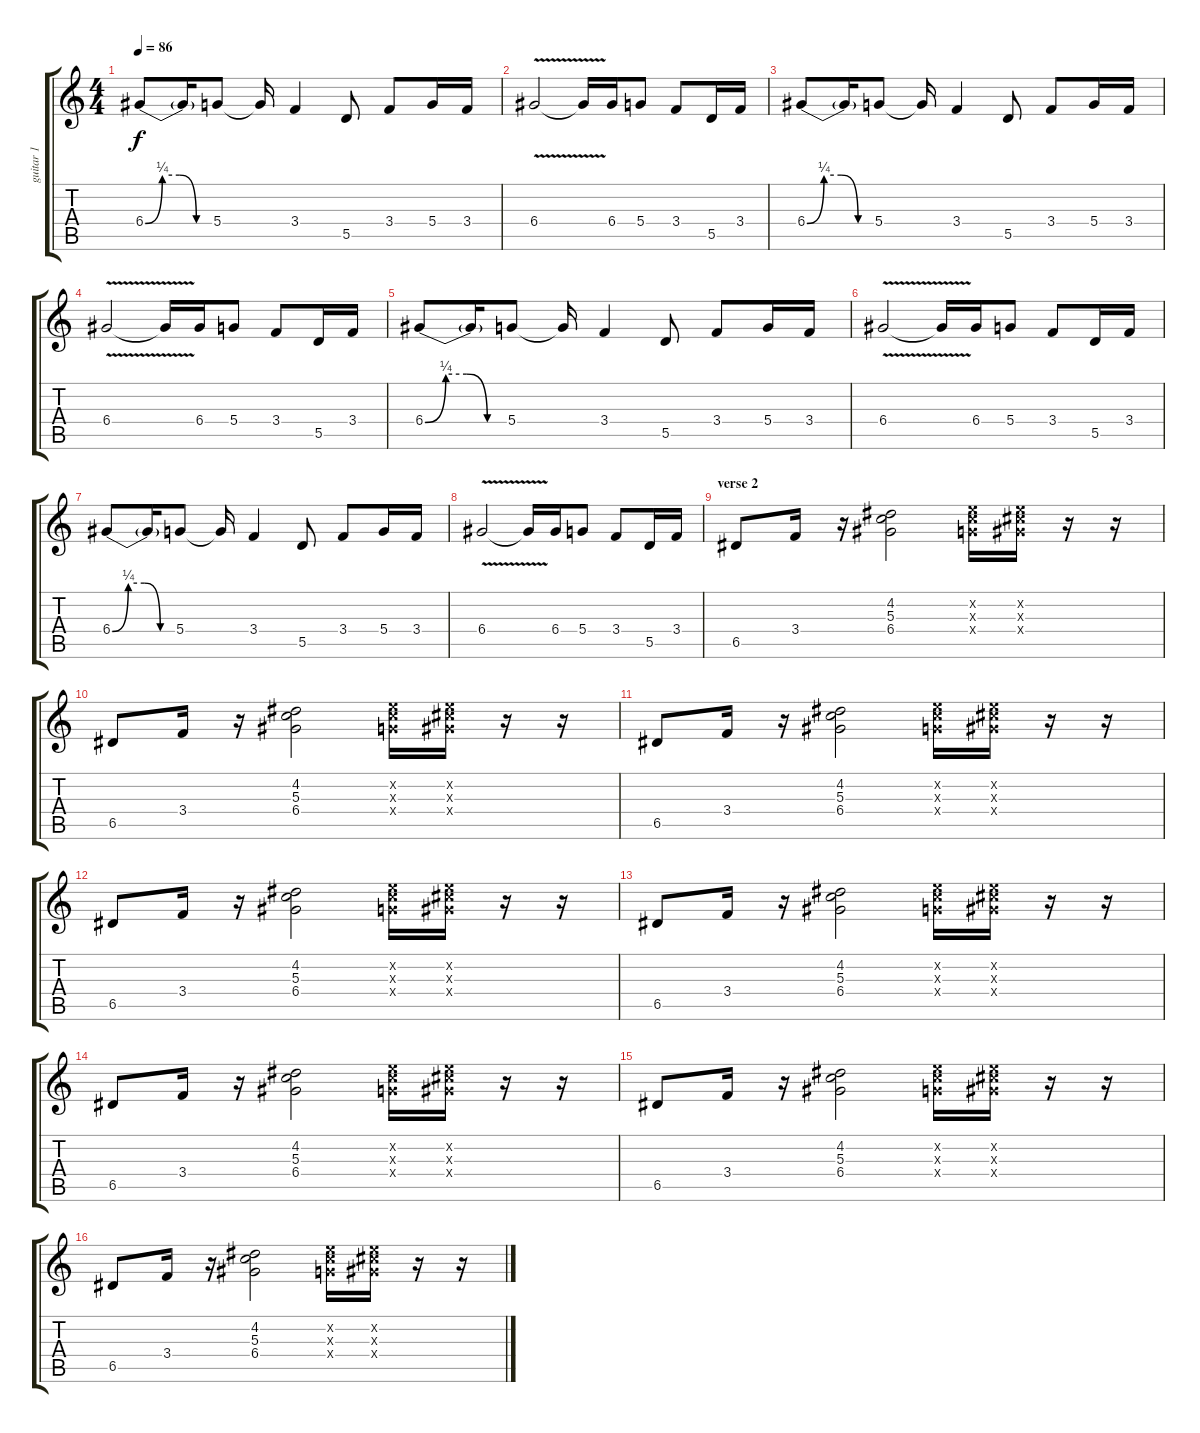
\track ("guitar 1" "guitar 1") {instrument electricguitarjazz}
\staff {score tabs}
\tuning (E4 B3 G3 D3 A2 E2) {hide}
\ts (4 4)
\tempo 86
\clef g2
\ks c
6.4{be (custom 0 0 15 1 30 1 45 0 60 0)}.8{dy f volume 12 balance 8 instrument electricguitarjazz} 6.4{t}.16 5.4.8 5.4{t}.16 3.4.4 5.5.8 3.4.8 5.4.16 3.4.16 |
6.4{v}.2 6.4{t}.16 6.4.16 5.4.8 3.4.8 5.5.16 3.4.16 |
6.4{be (custom 0 0 15 1 30 1 45 0 60 0)}.8 6.4{t}.16 5.4.8 5.4{t}.16 3.4.4 5.5.8 3.4.8 5.4.16 3.4.16 |
6.4{v}.2 6.4{t}.16 6.4.16 5.4.8 3.4.8 5.5.16 3.4.16 |
6.4{be (custom 0 0 15 1 30 1 45 0 60 0)}.8 6.4{t}.16 5.4.8 5.4{t}.16 3.4.4 5.5.8 3.4.8 5.4.16 3.4.16 |
6.4{v}.2 6.4{t}.16 6.4.16 5.4.8 3.4.8 5.5.16 3.4.16 |
6.4{be (custom 0 0 15 1 30 1 45 0 60 0)}.8 6.4{t}.16 5.4.8 5.4{t}.16 3.4.4 5.5.8 3.4.8 5.4.16 3.4.16 |
6.4{v}.2 6.4{t}.16 6.4.16 5.4.8 3.4.8 5.5.16 3.4.16 |
\section ("" "verse 2")
6.5.8{volume 8 balance 11 instrument distortionguitar} 3.4.16 r.16 (4.2 5.3 6.4).2 (5.2{x} 5.3{x} 5.4{x}).16 (5.2{x} 6.3{x} 6.4{x}).16 r.16 r.16 |
6.5.8 3.4.16 r.16 (4.2 5.3 6.4).2 (5.2{x} 5.3{x} 5.4{x}).16 (5.2{x} 6.3{x} 6.4{x}).16 r.16 r.16 |
6.5.8 3.4.16 r.16 (4.2 5.3 6.4).2 (5.2{x} 5.3{x} 5.4{x}).16 (5.2{x} 6.3{x} 6.4{x}).16 r.16 r.16 |
6.5.8 3.4.16 r.16 (4.2 5.3 6.4).2 (5.2{x} 5.3{x} 5.4{x}).16 (5.2{x} 6.3{x} 6.4{x}).16 r.16 r.16 |
6.5.8 3.4.16 r.16 (4.2 5.3 6.4).2 (5.2{x} 5.3{x} 5.4{x}).16 (5.2{x} 6.3{x} 6.4{x}).16 r.16 r.16 |
6.5.8 3.4.16 r.16 (4.2 5.3 6.4).2 (5.2{x} 5.3{x} 5.4{x}).16 (5.2{x} 6.3{x} 6.4{x}).16 r.16 r.16 |
6.5.8 3.4.16 r.16 (4.2 5.3 6.4).2 (5.2{x} 5.3{x} 5.4{x}).16 (5.2{x} 6.3{x} 6.4{x}).16 r.16 r.16 |
6.5.8 3.4.16 r.16 (4.2 5.3 6.4).2 (5.2{x} 5.3{x} 5.4{x}).16 (5.2{x} 6.3{x} 6.4{x}).16 r.16 r.16
